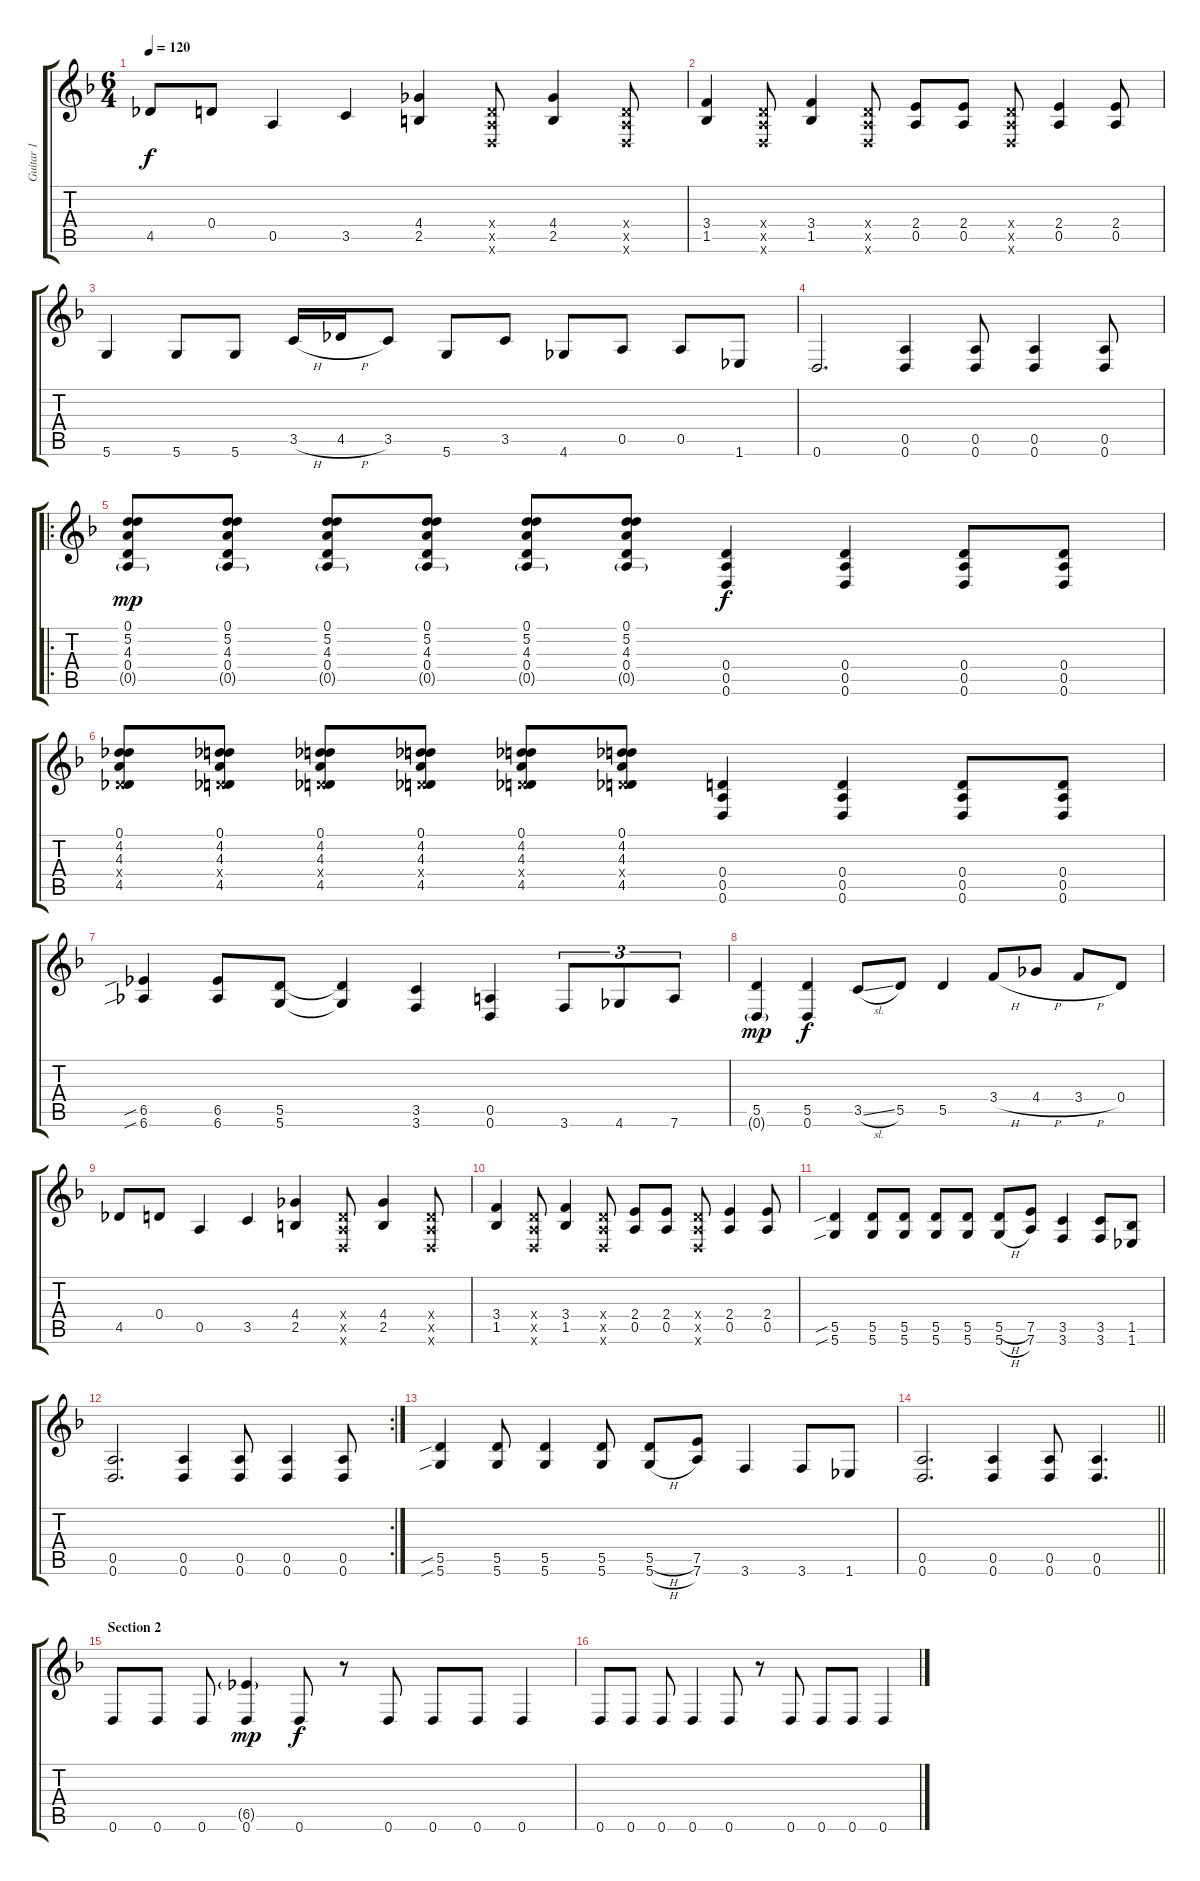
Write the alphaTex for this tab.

\track ("Guitar 1" "Guitar 1") {instrument distortionguitar}
\staff {score tabs}
\tuning (D4 A3 F3 D3 A2 D2) {hide}
\ts (6 4)
\tempo 120
\clef g2
\ks f
4.5.8{dy f} 0.4.8 0.5.4 3.5.4 (4.4 2.5).4 (0.4{x} 0.5{x} 0.6{x}).8 (4.4 2.5).4 (0.4{x} 0.5{x} 0.6{x}).8 |
(3.4 1.5).4 (0.4{x} 0.5{x} 0.6{x}).8 (3.4 1.5).4 (0.4{x} 0.5{x} 0.6{x}).8 (2.4 0.5).8 (2.4 0.5).8 (0.4{x} 0.5{x} 0.6{x}).8 (2.4 0.5).4 (2.4 0.5).8 |
5.6.4 5.6.8 5.6.8 3.5{h}.16 4.5{h}.16 3.5.8 5.6.8 3.5.8 4.6.8 0.5.8 0.5.8 1.6.8 |
0.6.2{d} (0.5 0.6).4 (0.5 0.6).8 (0.5 0.6).4 (0.5 0.6).8 |
\ro
(0.1 5.2 4.3 0.4 0.5{g}).8{dy mp} (0.1 5.2 4.3 0.4 0.5{g}).8 (0.1 5.2 4.3 0.4 0.5{g}).8 (0.1 5.2 4.3 0.4 0.5{g}).8 (0.1 5.2 4.3 0.4 0.5{g}).8 (0.1 5.2 4.3 0.4 0.5{g}).8 (0.4 0.5 0.6).4{dy f} (0.4 0.5 0.6).4 (0.4 0.5 0.6).8 (0.4 0.5 0.6).8 |
(0.1 4.2 4.3 0.4{x} 4.5).8 (0.1 4.2 4.3 0.4{x} 4.5).8 (0.1 4.2 4.3 0.4{x} 4.5).8 (0.1 4.2 4.3 0.4{x} 4.5).8 (0.1 4.2 4.3 0.4{x} 4.5).8 (0.1 4.2 4.3 0.4{x} 4.5).8 (0.4 0.5 0.6).4 (0.4 0.5 0.6).4 (0.4 0.5 0.6).8 (0.4 0.5 0.6).8 |
(6.5{sib} 6.6{sib}).4 (6.5 6.6).8 (5.5 5.6).8 (5.5{t} 5.6{t}).4 (3.5 3.6).4 (0.5 0.6).4 3.6.8{tu (3 2)} 4.6.8{tu (3 2)} 7.6.8{tu (3 2)} |
(5.5 0.6{g}).4{dy mp} (5.5 0.6).4{dy f} 3.5{sl}.8 5.5.8 5.5.4 3.4{h}.8 4.4{h}.8 3.4{h}.8 0.4.8 |
4.5.8 0.4.8 0.5.4 3.5.4 (4.4 2.5).4 (0.4{x} 0.5{x} 0.6{x}).8 (4.4 2.5).4 (0.4{x} 0.5{x} 0.6{x}).8 |
(3.4 1.5).4 (0.4{x} 0.5{x} 0.6{x}).8 (3.4 1.5).4 (0.4{x} 0.5{x} 0.6{x}).8 (2.4 0.5).8 (2.4 0.5).8 (0.4{x} 0.5{x} 0.6{x}).8 (2.4 0.5).4 (2.4 0.5).8 |
(5.5{sib} 5.6{sib}).4 (5.5 5.6).8 (5.5 5.6).8 (5.5 5.6).8 (5.5 5.6).8 (5.5{h} 5.6{h}).8 (7.5 7.6).8 (3.5 3.6).4 (3.5 3.6).8 (1.5 1.6).8 |
\rc 2
(0.5 0.6).2{d} (0.5 0.6).4 (0.5 0.6).8 (0.5 0.6).4 (0.5 0.6).8 |
(5.5{sib} 5.6{sib}).4 (5.5 5.6).8 (5.5 5.6).4 (5.5 5.6).8 (5.5{h} 5.6{h}).8 (7.5 7.6).8 3.6.4 3.6.8 1.6.8 |
\barLineRight lightlight
(0.5 0.6).2{d} (0.5 0.6).4 (0.5 0.6).8 (0.5 0.6).4{d} |
\section ("" "Section 2")
0.6.8 0.6.8 0.6.8 (6.5{g} 0.6).4{dy mp} 0.6.8{dy f} r.8 0.6.8 0.6.8 0.6.8 0.6.4 |
0.6.8 0.6.8 0.6.8 0.6.4 0.6.8 r.8 0.6.8 0.6.8 0.6.8 0.6.4
